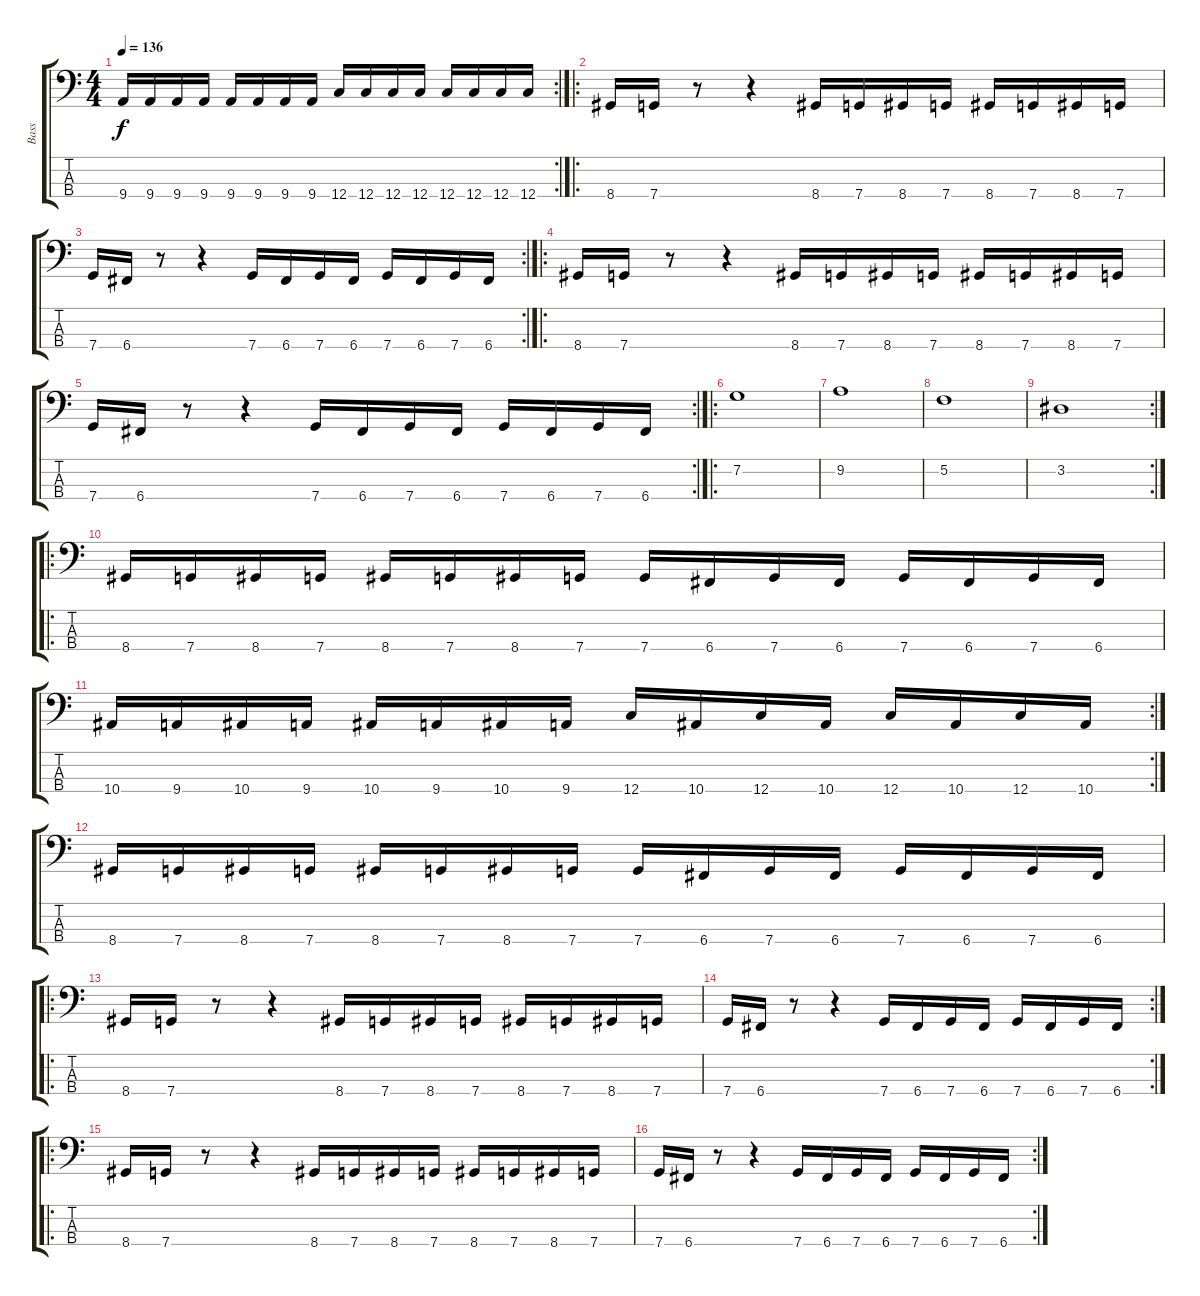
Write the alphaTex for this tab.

\track ("Bass" "Bass") {instrument electricbassfinger}
\staff {score tabs}
\tuning (F2 C2 G1 C1) {hide}
\rc 2
\ts (4 4)
\tempo 136
\clef f4
\ks c
9.4.16{dy f} 9.4.16 9.4.16 9.4.16 9.4.16 9.4.16 9.4.16 9.4.16 12.4.16 12.4.16 12.4.16 12.4.16 12.4.16 12.4.16 12.4.16 12.4.16 |
\ro
8.4.16 7.4.16 r.8 r.4 8.4.16 7.4.16 8.4.16 7.4.16 8.4.16 7.4.16 8.4.16 7.4.16 |
\rc 2
7.4.16 6.4.16 r.8 r.4 7.4.16 6.4.16 7.4.16 6.4.16 7.4.16 6.4.16 7.4.16 6.4.16 |
\ro
8.4.16 7.4.16 r.8 r.4 8.4.16 7.4.16 8.4.16 7.4.16 8.4.16 7.4.16 8.4.16 7.4.16 |
\rc 2
7.4.16 6.4.16 r.8 r.4 7.4.16 6.4.16 7.4.16 6.4.16 7.4.16 6.4.16 7.4.16 6.4.16 |
\ro
7.2.1 |
9.2.1 |
5.2.1 |
\rc 2
3.2.1 |
\ro
8.4.16 7.4.16 8.4.16 7.4.16 8.4.16 7.4.16 8.4.16 7.4.16 7.4.16 6.4.16 7.4.16 6.4.16 7.4.16 6.4.16 7.4.16 6.4.16 |
\rc 2
10.4.16 9.4.16 10.4.16 9.4.16 10.4.16 9.4.16 10.4.16 9.4.16 12.4.16 10.4.16 12.4.16 10.4.16 12.4.16 10.4.16 12.4.16 10.4.16 |
8.4.16 7.4.16 8.4.16 7.4.16 8.4.16 7.4.16 8.4.16 7.4.16 7.4.16 6.4.16 7.4.16 6.4.16 7.4.16 6.4.16 7.4.16 6.4.16 |
\ro
8.4.16 7.4.16 r.8 r.4 8.4.16 7.4.16 8.4.16 7.4.16 8.4.16 7.4.16 8.4.16 7.4.16 |
\rc 2
7.4.16 6.4.16 r.8 r.4 7.4.16 6.4.16 7.4.16 6.4.16 7.4.16 6.4.16 7.4.16 6.4.16 |
\ro
8.4.16 7.4.16 r.8 r.4 8.4.16 7.4.16 8.4.16 7.4.16 8.4.16 7.4.16 8.4.16 7.4.16 |
\rc 2
7.4.16 6.4.16 r.8 r.4 7.4.16 6.4.16 7.4.16 6.4.16 7.4.16 6.4.16 7.4.16 6.4.16
